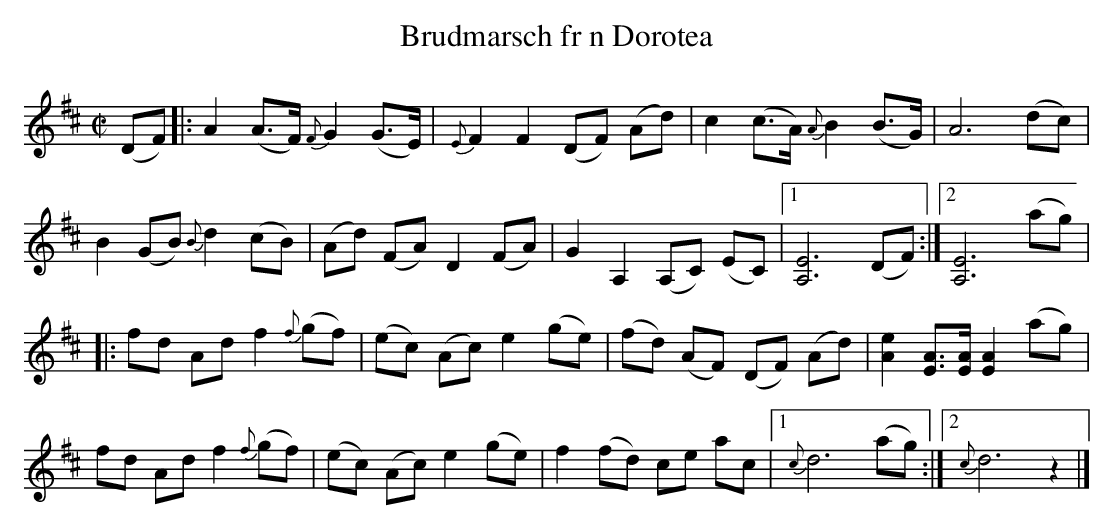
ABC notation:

X:1
T: Brudmarsch fr n Dorotea
M: C|
L: 1/8
K: D
(DF) |: A2(A>F) {F}G2(G>E) | {E}F2F2 (DF) (Ad) | c2(c>A) {A}B2(B>G) | A6(dc) |
B2(GB) {B}d2(cB) | (Ad) (FA) D2(FA) | G2A,2 (A,C) (EC) |1 [A,E]6(DF) :|2 [A,E]6(ag) |
|: fd Ad f2{f}(gf) | (ec) (Ac) e2(ge) | (fd) (AF) (DF) (Ad) | [Ae]2[EA]>[EA] [EA]2(ag) |
fd Ad f2{f}(gf) | (ec) (Ac) e2(ge) | f2 (fd) ce ac |1 {c}d6(ag) :|2 {c}d6z2 |]
